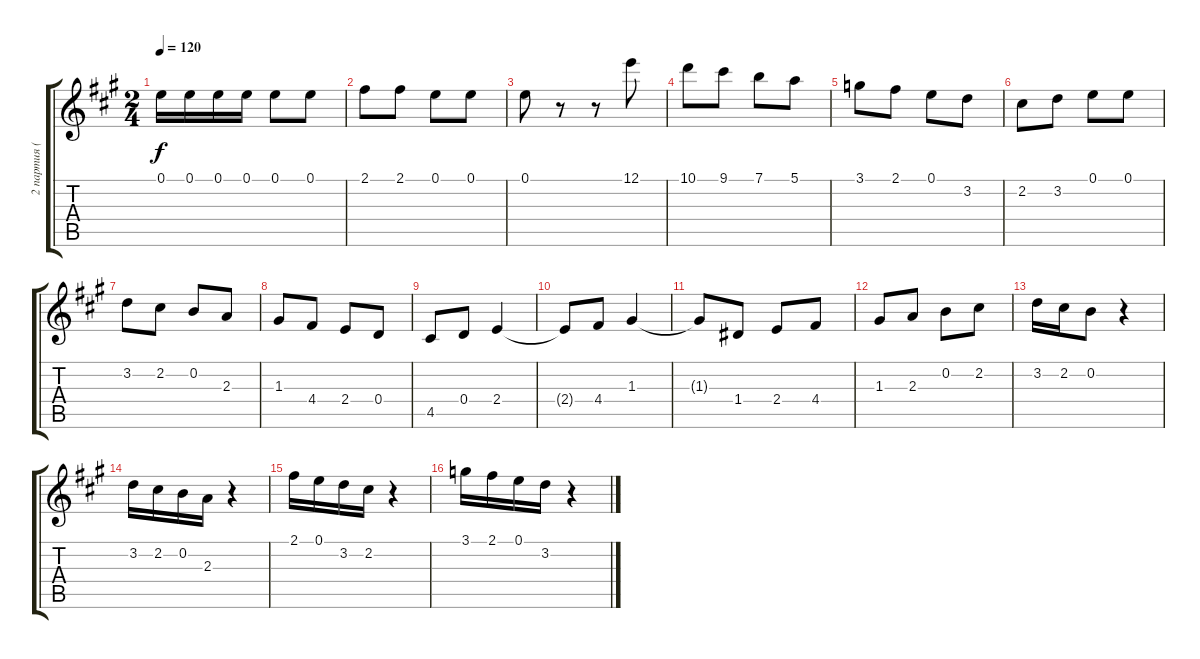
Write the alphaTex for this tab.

\track ("2 партия (Guitar 2)" "2 партия (") {instrument acousticguitarnylon}
\staff {score tabs}
\tuning (E4 B3 G3 D3 A2 E2) {hide}
\ts (2 4)
\tempo 120
\clef g2
\ks a
0.1.16{dy f} 0.1.16 0.1.16 0.1.16 0.1.8 0.1.8 |
2.1.8 2.1.8 0.1.8 0.1.8 |
0.1.8 r.8 r.8 12.1.8 |
10.1.8 9.1.8 7.1.8 5.1.8 |
3.1.8 2.1.8 0.1.8 3.2.8 |
2.2.8 3.2.8 0.1.8 0.1.8 |
3.2.8 2.2.8 0.2.8 2.3.8 |
1.3.8 4.4.8 2.4.8 0.4.8 |
4.5.8 0.4.8 2.4.4 |
2.4{t}.8 4.4.8 1.3.4 |
1.3{t}.8 1.4.8 2.4.8 4.4.8 |
1.3.8 2.3.8 0.2.8 2.2.8 |
3.2.16 2.2.16 0.2.8 r.4 |
3.2.16 2.2.16 0.2.16 2.3.16 r.4 |
2.1.16 0.1.16 3.2.16 2.2.16 r.4 |
3.1.16 2.1.16 0.1.16 3.2.16 r.4
